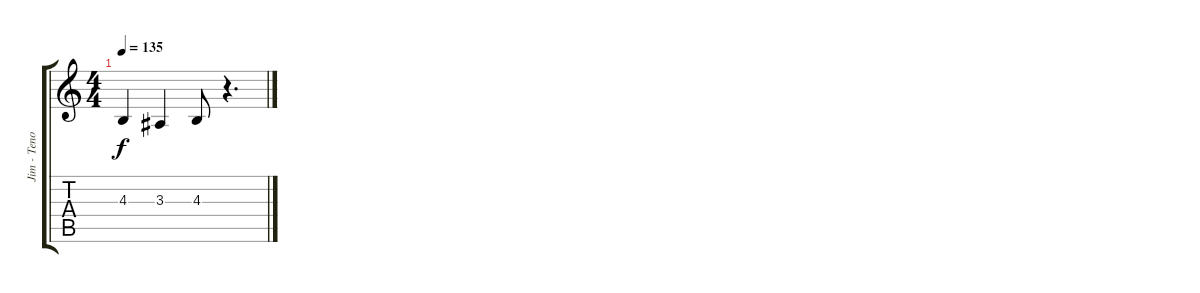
\track ("Jim - Tenor Sax" "Jim - Teno") {instrument tenorsax}
\staff {score tabs}
\tuning (E4 B3 G3 D3 A2 E2) {hide}
\ts (4 4)
\tempo 135
\clef g2
\ks c
4.3.4{dy f} 3.3.4 4.3.8 r.4{d}
